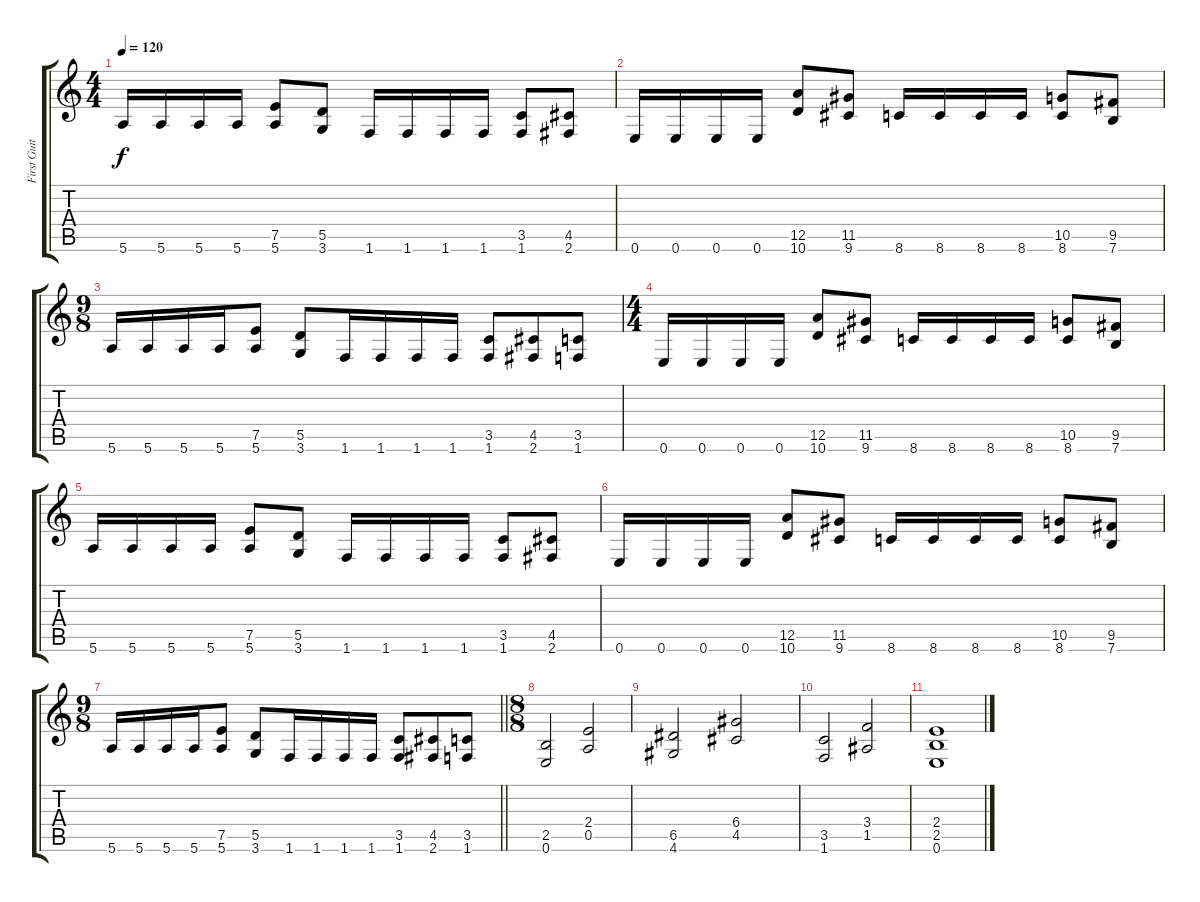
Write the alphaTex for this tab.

\track ("First Guitar" "First Guit") {instrument distortionguitar}
\staff {score tabs}
\tuning (E4 B3 G3 D3 A2 E2) {hide}
\ts (4 4)
\tempo 120
\clef g2
\ks c
5.6.16{dy f} 5.6.16 5.6.16 5.6.16 (7.5 5.6).8 (5.5 3.6).8 1.6.16 1.6.16 1.6.16 1.6.16 (3.5 1.6).8 (4.5 2.6).8 |
0.6.16 0.6.16 0.6.16 0.6.16 (12.5 10.6).8 (11.5 9.6).8 8.6.16 8.6.16 8.6.16 8.6.16 (10.5 8.6).8 (9.5 7.6).8 |
\ts (9 8)
5.6.16 5.6.16 5.6.16 5.6.16 (7.5 5.6).8 (5.5 3.6).8 1.6.16 1.6.16 1.6.16 1.6.16 (3.5 1.6).8 (4.5 2.6).8 (3.5 1.6).8 |
\ts (4 4)
0.6.16 0.6.16 0.6.16 0.6.16 (12.5 10.6).8 (11.5 9.6).8 8.6.16 8.6.16 8.6.16 8.6.16 (10.5 8.6).8 (9.5 7.6).8 |
5.6.16 5.6.16 5.6.16 5.6.16 (7.5 5.6).8 (5.5 3.6).8 1.6.16 1.6.16 1.6.16 1.6.16 (3.5 1.6).8 (4.5 2.6).8 |
0.6.16 0.6.16 0.6.16 0.6.16 (12.5 10.6).8 (11.5 9.6).8 8.6.16 8.6.16 8.6.16 8.6.16 (10.5 8.6).8 (9.5 7.6).8 |
\ts (9 8)
\barLineRight lightlight
5.6.16 5.6.16 5.6.16 5.6.16 (7.5 5.6).8 (5.5 3.6).8 1.6.16 1.6.16 1.6.16 1.6.16 (3.5 1.6).8 (4.5 2.6).8 (3.5 1.6).8 |
\ts (8 8)
(2.5 0.6).2 (2.4 0.5).2 |
(6.5 4.6).2 (6.4 4.5).2 |
(3.5 1.6).2 (3.4 1.5).2 |
(2.4 2.5 0.6).1
